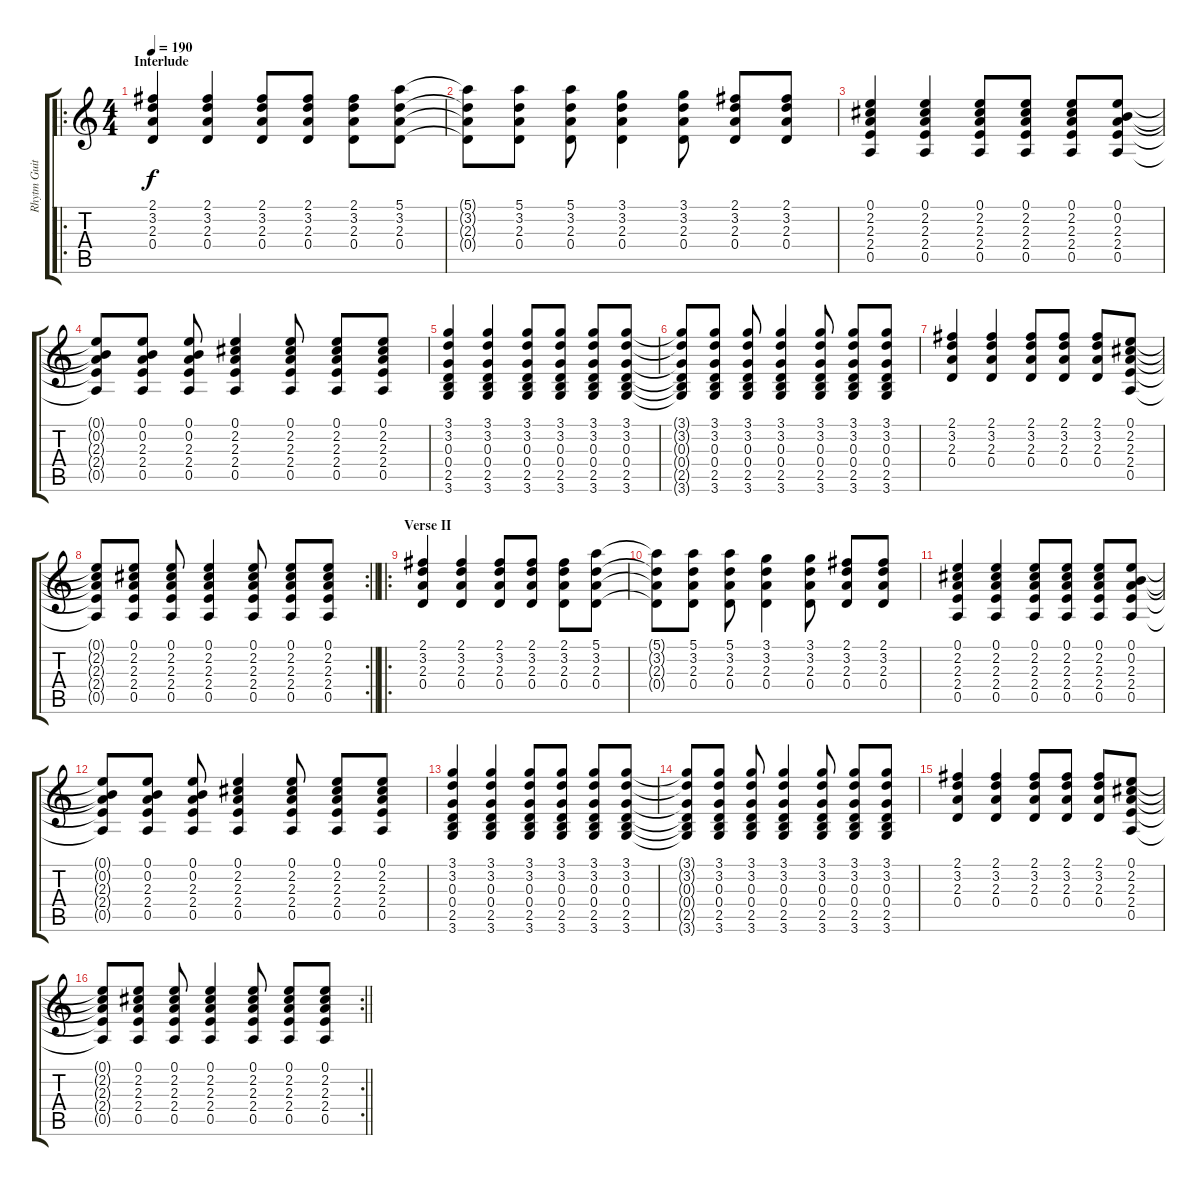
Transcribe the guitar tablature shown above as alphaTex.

\track ("Rhytm Guitar" "Rhytm Guit") {instrument electricguitarjazz}
\staff {score tabs}
\tuning (E4 B3 G3 D3 A2 E2) {hide}
\ro
\ts (4 4)
\section ("" "Interlude")
\tempo 190
\clef g2
\ks c
(2.1 3.2 2.3 0.4).4{dy f} (2.1 3.2 2.3 0.4).4 (2.1 3.2 2.3 0.4).8 (2.1 3.2 2.3 0.4).8 (2.1 3.2 2.3 0.4).8 (5.1 3.2 2.3 0.4).8 |
(5.1{t} 3.2{t} 2.3{t} 0.4{t}).8 (5.1 3.2 2.3 0.4).8 (5.1 3.2 2.3 0.4).8 (3.1 3.2 2.3 0.4).4 (3.1 3.2 2.3 0.4).8 (2.1 3.2 2.3 0.4).8 (2.1 3.2 2.3 0.4).8 |
(0.1 2.2 2.3 2.4 0.5).4 (0.1 2.2 2.3 2.4 0.5).4 (0.1 2.2 2.3 2.4 0.5).8 (0.1 2.2 2.3 2.4 0.5).8 (0.1 2.2 2.3 2.4 0.5).8 (0.1 0.2 2.3 2.4 0.5).8 |
(0.1{t} 0.2{t} 2.3{t} 2.4{t} 0.5{t}).8 (0.1 0.2 2.3 2.4 0.5).8 (0.1 0.2 2.3 2.4 0.5).8 (0.1 2.2 2.3 2.4 0.5).4 (0.1 2.2 2.3 2.4 0.5).8 (0.1 2.2 2.3 2.4 0.5).8 (0.1 2.2 2.3 2.4 0.5).8 |
(3.1 3.2 0.3 0.4 2.5 3.6).4 (3.1 3.2 0.3 0.4 2.5 3.6).4 (3.1 3.2 0.3 0.4 2.5 3.6).8 (3.1 3.2 0.3 0.4 2.5 3.6).8 (3.1 3.2 0.3 0.4 2.5 3.6).8 (3.1 3.2 0.3 0.4 2.5 3.6).8 |
(3.1{t} 3.2{t} 0.3{t} 0.4{t} 2.5{t} 3.6{t}).8 (3.1 3.2 0.3 0.4 2.5 3.6).8 (3.1 3.2 0.3 0.4 2.5 3.6).8 (3.1 3.2 0.3 0.4 2.5 3.6).4 (3.1 3.2 0.3 0.4 2.5 3.6).8 (3.1 3.2 0.3 0.4 2.5 3.6).8 (3.1 3.2 0.3 0.4 2.5 3.6).8 |
(2.1 3.2 2.3 0.4).4 (2.1 3.2 2.3 0.4).4 (2.1 3.2 2.3 0.4).8 (2.1 3.2 2.3 0.4).8 (2.1 3.2 2.3 0.4).8 (0.1 2.2 2.3 2.4 0.5).8 |
\rc 2
\barLineRight lightlight
(0.1{t} 2.2{t} 2.3{t} 2.4{t} 0.5{t}).8 (0.1 2.2 2.3 2.4 0.5).8 (0.1 2.2 2.3 2.4 0.5).8 (0.1 2.2 2.3 2.4 0.5).4 (0.1 2.2 2.3 2.4 0.5).8 (0.1 2.2 2.3 2.4 0.5).8 (0.1 2.2 2.3 2.4 0.5).8 |
\ro
\section ("" "Verse II")
(2.1 3.2 2.3 0.4).4 (2.1 3.2 2.3 0.4).4 (2.1 3.2 2.3 0.4).8 (2.1 3.2 2.3 0.4).8 (2.1 3.2 2.3 0.4).8 (5.1 3.2 2.3 0.4).8 |
(5.1{t} 3.2{t} 2.3{t} 0.4{t}).8 (5.1 3.2 2.3 0.4).8 (5.1 3.2 2.3 0.4).8 (3.1 3.2 2.3 0.4).4 (3.1 3.2 2.3 0.4).8 (2.1 3.2 2.3 0.4).8 (2.1 3.2 2.3 0.4).8 |
(0.1 2.2 2.3 2.4 0.5).4 (0.1 2.2 2.3 2.4 0.5).4 (0.1 2.2 2.3 2.4 0.5).8 (0.1 2.2 2.3 2.4 0.5).8 (0.1 2.2 2.3 2.4 0.5).8 (0.1 0.2 2.3 2.4 0.5).8 |
(0.1{t} 0.2{t} 2.3{t} 2.4{t} 0.5{t}).8 (0.1 0.2 2.3 2.4 0.5).8 (0.1 0.2 2.3 2.4 0.5).8 (0.1 2.2 2.3 2.4 0.5).4 (0.1 2.2 2.3 2.4 0.5).8 (0.1 2.2 2.3 2.4 0.5).8 (0.1 2.2 2.3 2.4 0.5).8 |
(3.1 3.2 0.3 0.4 2.5 3.6).4 (3.1 3.2 0.3 0.4 2.5 3.6).4 (3.1 3.2 0.3 0.4 2.5 3.6).8 (3.1 3.2 0.3 0.4 2.5 3.6).8 (3.1 3.2 0.3 0.4 2.5 3.6).8 (3.1 3.2 0.3 0.4 2.5 3.6).8 |
(3.1{t} 3.2{t} 0.3{t} 0.4{t} 2.5{t} 3.6{t}).8 (3.1 3.2 0.3 0.4 2.5 3.6).8 (3.1 3.2 0.3 0.4 2.5 3.6).8 (3.1 3.2 0.3 0.4 2.5 3.6).4 (3.1 3.2 0.3 0.4 2.5 3.6).8 (3.1 3.2 0.3 0.4 2.5 3.6).8 (3.1 3.2 0.3 0.4 2.5 3.6).8 |
(2.1 3.2 2.3 0.4).4 (2.1 3.2 2.3 0.4).4 (2.1 3.2 2.3 0.4).8 (2.1 3.2 2.3 0.4).8 (2.1 3.2 2.3 0.4).8 (0.1 2.2 2.3 2.4 0.5).8 |
\rc 2
\barLineRight lightlight
(0.1{t} 2.2{t} 2.3{t} 2.4{t} 0.5{t}).8 (0.1 2.2 2.3 2.4 0.5).8 (0.1 2.2 2.3 2.4 0.5).8 (0.1 2.2 2.3 2.4 0.5).4 (0.1 2.2 2.3 2.4 0.5).8 (0.1 2.2 2.3 2.4 0.5).8 (0.1 2.2 2.3 2.4 0.5).8
